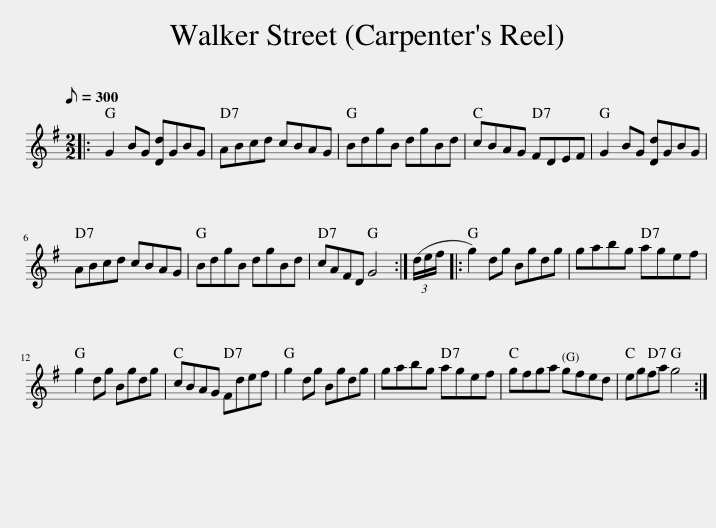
X:1
L:1/8
Q:1/8=300
M:2/2
I:linebreak $
K:G
V:1 treble
V:1
|: G2 BG [Dd]GBG | ABcd cBAG | BdgB dgBd | cBAG FDEF | G2 BG [Dd]GBG |$ %5
 ABcd cBAG | BdgB dgBd | cAFD G4 :| (3(d/e/f/ |: g2) dg Bgdg | %10
 gabg agef |$ g2 dg Bgdg | cBAG Fdef | g2 dg Bgdg | gabg agef | %15
 gfga gfed | egfa g4 :| %17
